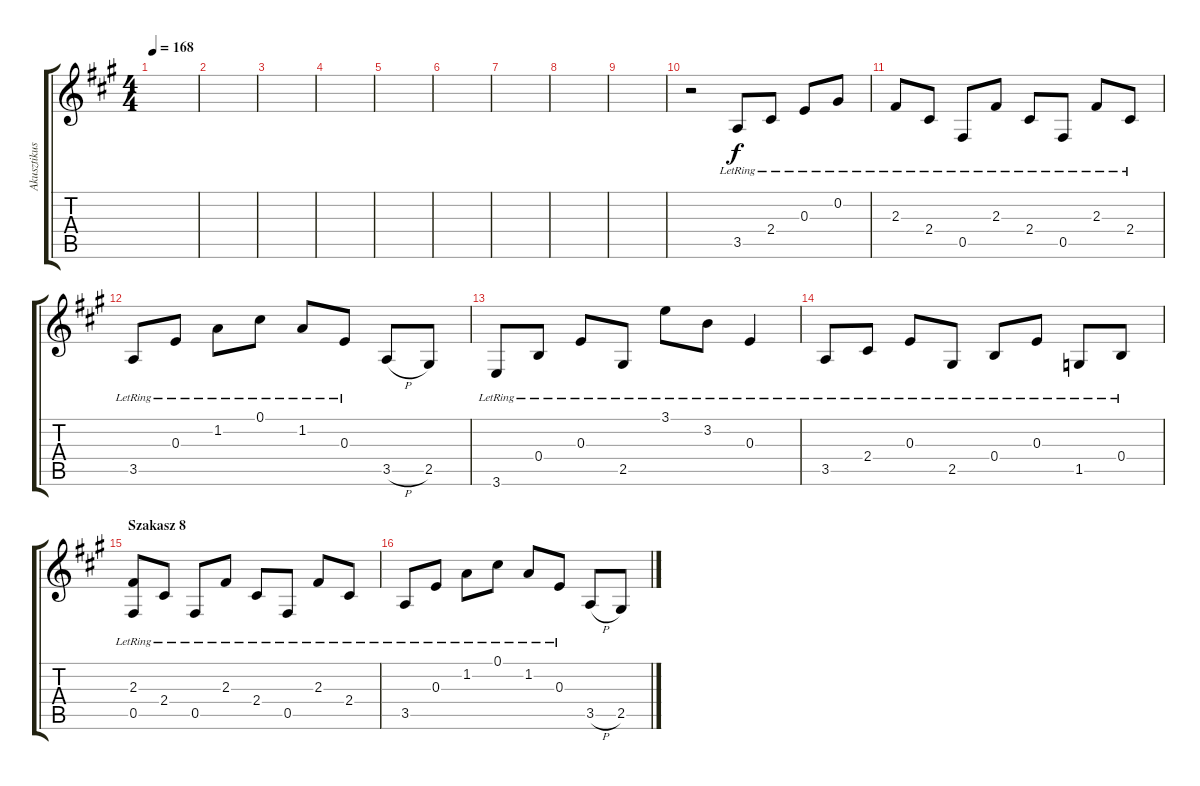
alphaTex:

\track ("Akusztikus Gitár Iker" "Akusztikus") {instrument acousticguitarsteel}
\staff {score tabs}
\tuning (Db4 Ab3 E3 B2 Gb2 Db2) {hide}
\ts (4 4)
\tempo 168
\clef g2
\ks f#minor
|
|
|
|
|
|
|
|
|
r.2{volume 16 instrument acousticguitarsteel} 3.5{lr}.8 2.4{lr}.8 0.3{lr}.8 0.2{lr}.8 |
2.3{lr}.8 2.4{lr}.8 0.5{lr}.8 2.3{lr}.8 2.4{lr}.8 0.5{lr}.8 2.3{lr}.8 2.4{lr}.8 |
3.5{lr}.8 0.3{lr}.8 1.2{lr}.8 0.1{lr}.8 1.2{lr}.8 0.3{lr}.8 3.5{h}.8 2.5.8 |
3.6{lr}.8 0.4{lr}.8 0.3{lr}.8 2.5{lr}.8 3.1{lr}.8 3.2{lr}.8 0.3{lr}.4 |
3.5{lr}.8 2.4{lr}.8 0.3{lr}.8 2.5{lr}.8 0.4{lr}.8 0.3{lr}.8 1.5{lr}.8 0.4{lr}.8 |
\section ("" "Szakasz 8")
(2.3{lr} 0.5{lr}).8 2.4{lr}.8 0.5{lr}.8 2.3{lr}.8 2.4{lr}.8 0.5{lr}.8 2.3{lr}.8 2.4{lr}.8 |
3.5{lr}.8 0.3{lr}.8 1.2{lr}.8 0.1{lr}.8 1.2{lr}.8 0.3{lr}.8 3.5{h}.8 2.5.8
